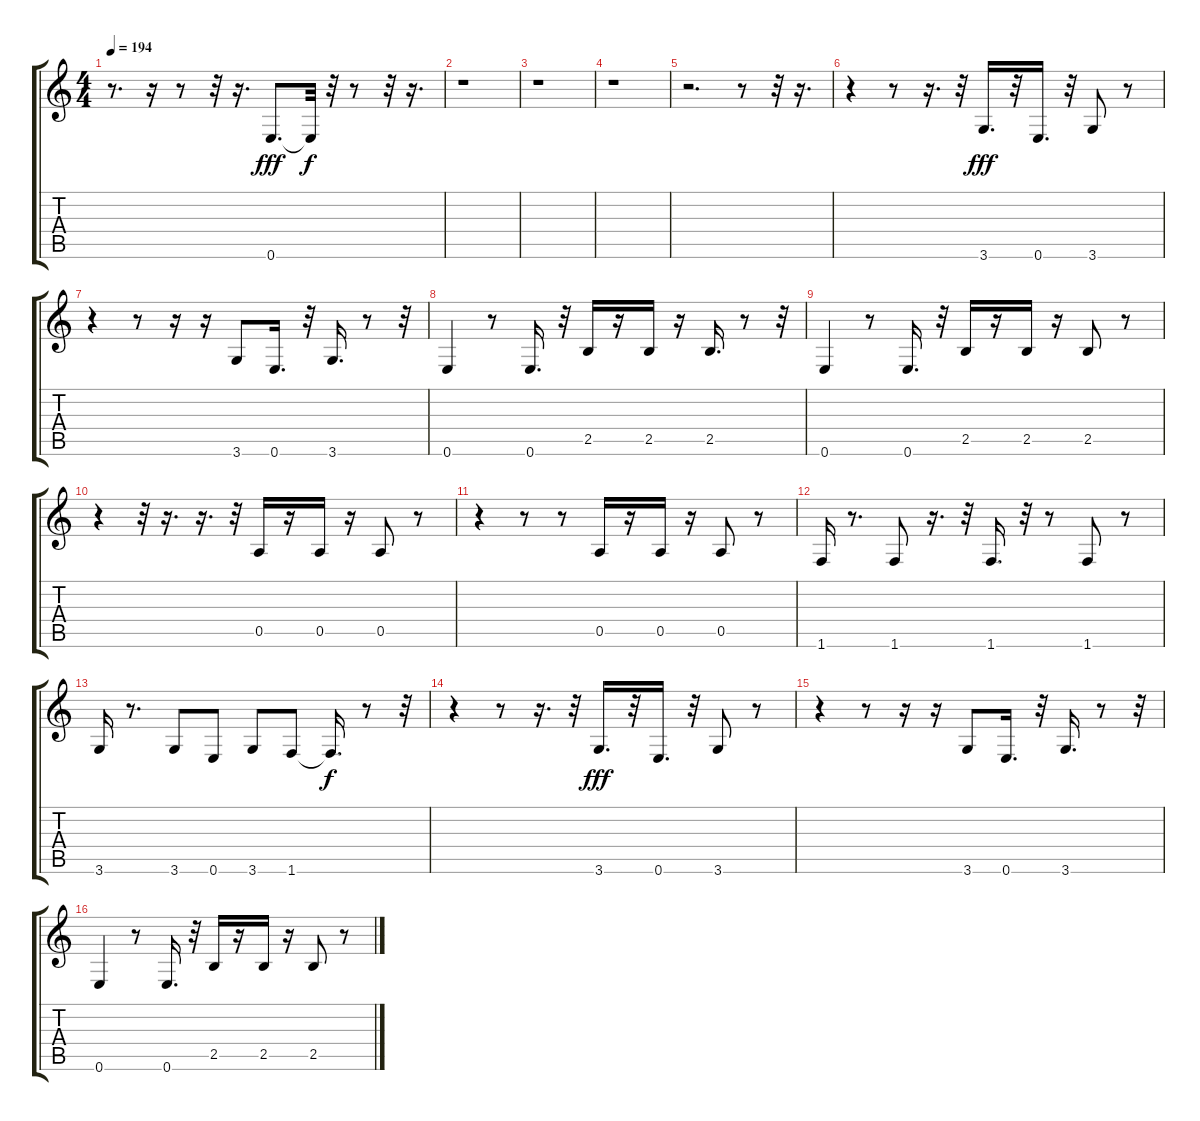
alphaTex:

\track "" {instrument electricbassfinger}
\staff {score tabs}
\tuning (E4 B3 G3 D3 A2 E2) {hide}
\ts (4 4)
\tempo 194
\clef g2
\ks c
r.8{d dy fff} r.16 r.8 r.32 r.16{d} 0.6.8{d} 0.6{t}.32{dy f} r.32 r.8 r.32 r.16{d} |
r.1 |
r.1 |
r.1 |
r.2{d} r.8 r.32 r.16{d} |
r.4 r.8 r.16{d} r.32 3.6.16{d dy fff} r.32 0.6.16{d} r.32 3.6.8 r.8 |
r.4 r.8 r.16 r.16 3.6.8 0.6.16{d} r.32 3.6.16{d} r.8 r.32 |
0.6.4 r.8 0.6.16{d} r.32 2.5.16 r.16 2.5.16 r.16 2.5.16{d} r.8 r.32 |
0.6.4 r.8 0.6.16{d} r.32 2.5.16 r.16 2.5.16 r.16 2.5.8 r.8 |
r.4 r.32 r.16{d} r.16{d} r.32 0.5.16 r.16 0.5.16 r.16 0.5.8 r.8 |
r.4 r.8 r.8 0.5.16 r.16 0.5.16 r.16 0.5.8 r.8 |
1.6.16 r.8{d} 1.6.8 r.16{d} r.32 1.6.16{d} r.32 r.8 1.6.8 r.8 |
3.6.16 r.8{d} 3.6.8 0.6.8 3.6.8 1.6.8 1.6{t}.16{d dy f} r.8 r.32 |
r.4 r.8 r.16{d} r.32 3.6.16{d dy fff} r.32 0.6.16{d} r.32 3.6.8 r.8 |
r.4 r.8 r.16 r.16 3.6.8 0.6.16{d} r.32 3.6.16{d} r.8 r.32 |
0.6.4 r.8 0.6.16{d} r.32 2.5.16 r.16 2.5.16 r.16 2.5.8 r.8
